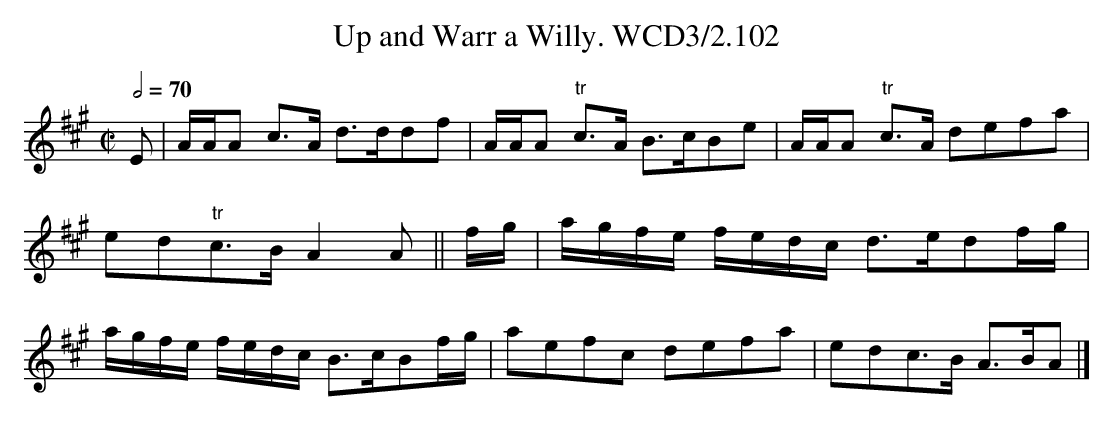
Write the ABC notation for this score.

X:1
T:Up and Warr a Willy. WCD3/2.102
M:C|
L:1/8
Q:1/2=70
K:A
E|A/A/A c>A d>ddf|A/A/A "tr"c>A B>cBe|\
A/A/A "tr"c>A defa|
ed"tr"c>B A2A||f/g/|[L:1/16]agfe fedc d2>e2d2fg|
agfe fedc B2>c2B2fg|[L:1/8]aefc defa|edc>B A>BA|]
